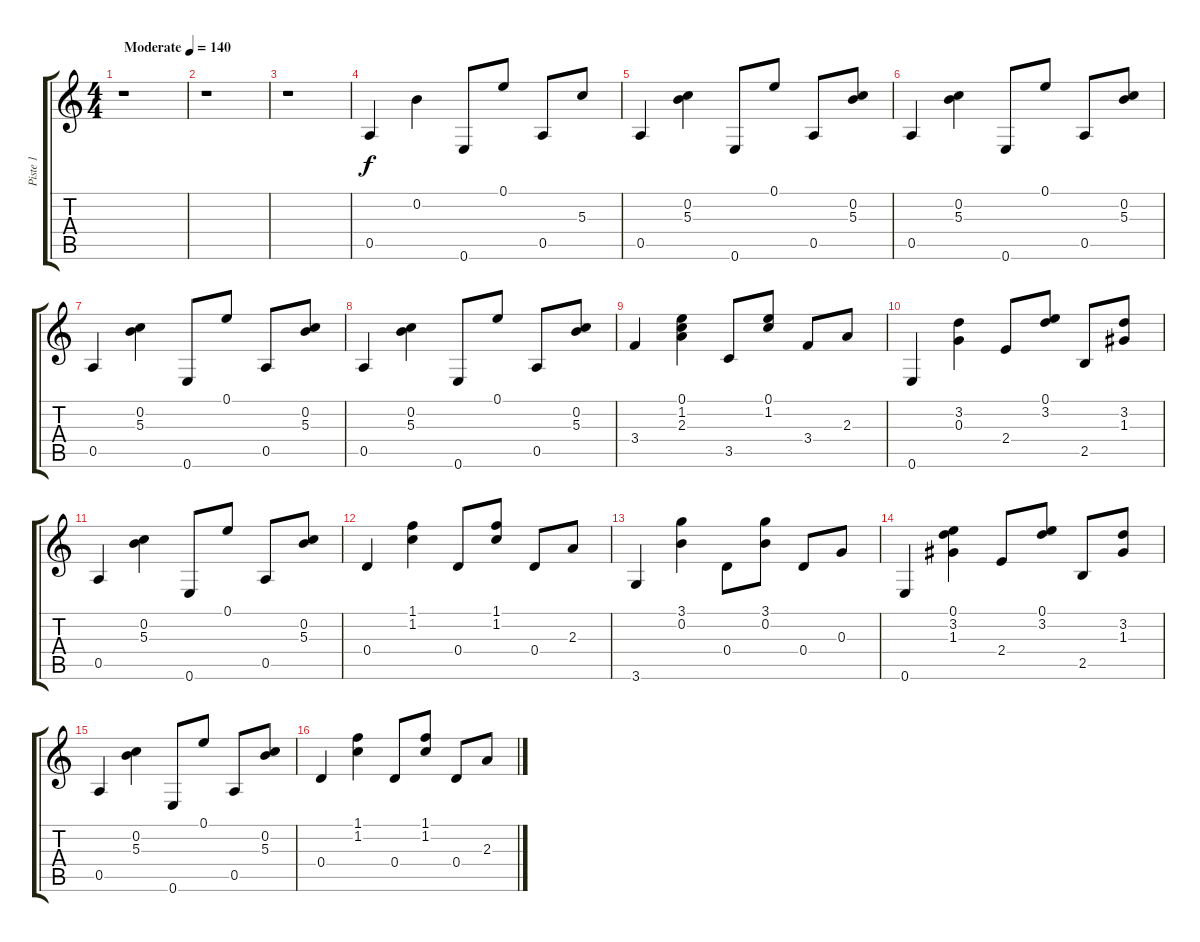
\track ("Piste 1" "Piste 1") {instrument acousticguitarsteel}
\staff {score tabs}
\tuning (E4 B3 G3 D3 A2 E2) {hide}
\ts (4 4)
\tempo (140 "Moderate")
\clef g2
\ks c
r.1{dy f instrument acousticguitarsteel} |
r.1 |
r.1 |
0.5.4 0.2.4 0.6.8 0.1.8 0.5.8 5.3.8 |
0.5.4 (0.2 5.3).4 0.6.8 0.1.8 0.5.8 (0.2 5.3).8 |
0.5.4 (0.2 5.3).4 0.6.8 0.1.8 0.5.8 (0.2 5.3).8 |
0.5.4 (0.2 5.3).4 0.6.8 0.1.8 0.5.8 (0.2 5.3).8 |
0.5.4 (0.2 5.3).4 0.6.8 0.1.8 0.5.8 (0.2 5.3).8 |
3.4.4 (0.1 1.2 2.3).4 3.5.8 (0.1 1.2).8 3.4.8 2.3.8 |
0.6.4 (3.2 0.3).4 2.4.8 (0.1 3.2).8 2.5.8 (3.2 1.3).8 |
0.5.4 (0.2 5.3).4 0.6.8 0.1.8 0.5.8 (0.2 5.3).8 |
0.4.4 (1.1 1.2).4 0.4.8 (1.1 1.2).8 0.4.8 2.3.8 |
3.6.4 (3.1 0.2).4 0.4.8 (3.1 0.2).8 0.4.8 0.3.8 |
0.6.4 (0.1 3.2 1.3).4 2.4.8 (0.1 3.2).8 2.5.8 (3.2 1.3).8 |
0.5.4 (0.2 5.3).4 0.6.8 0.1.8 0.5.8 (0.2 5.3).8 |
0.4.4 (1.1 1.2).4 0.4.8 (1.1 1.2).8 0.4.8 2.3.8
